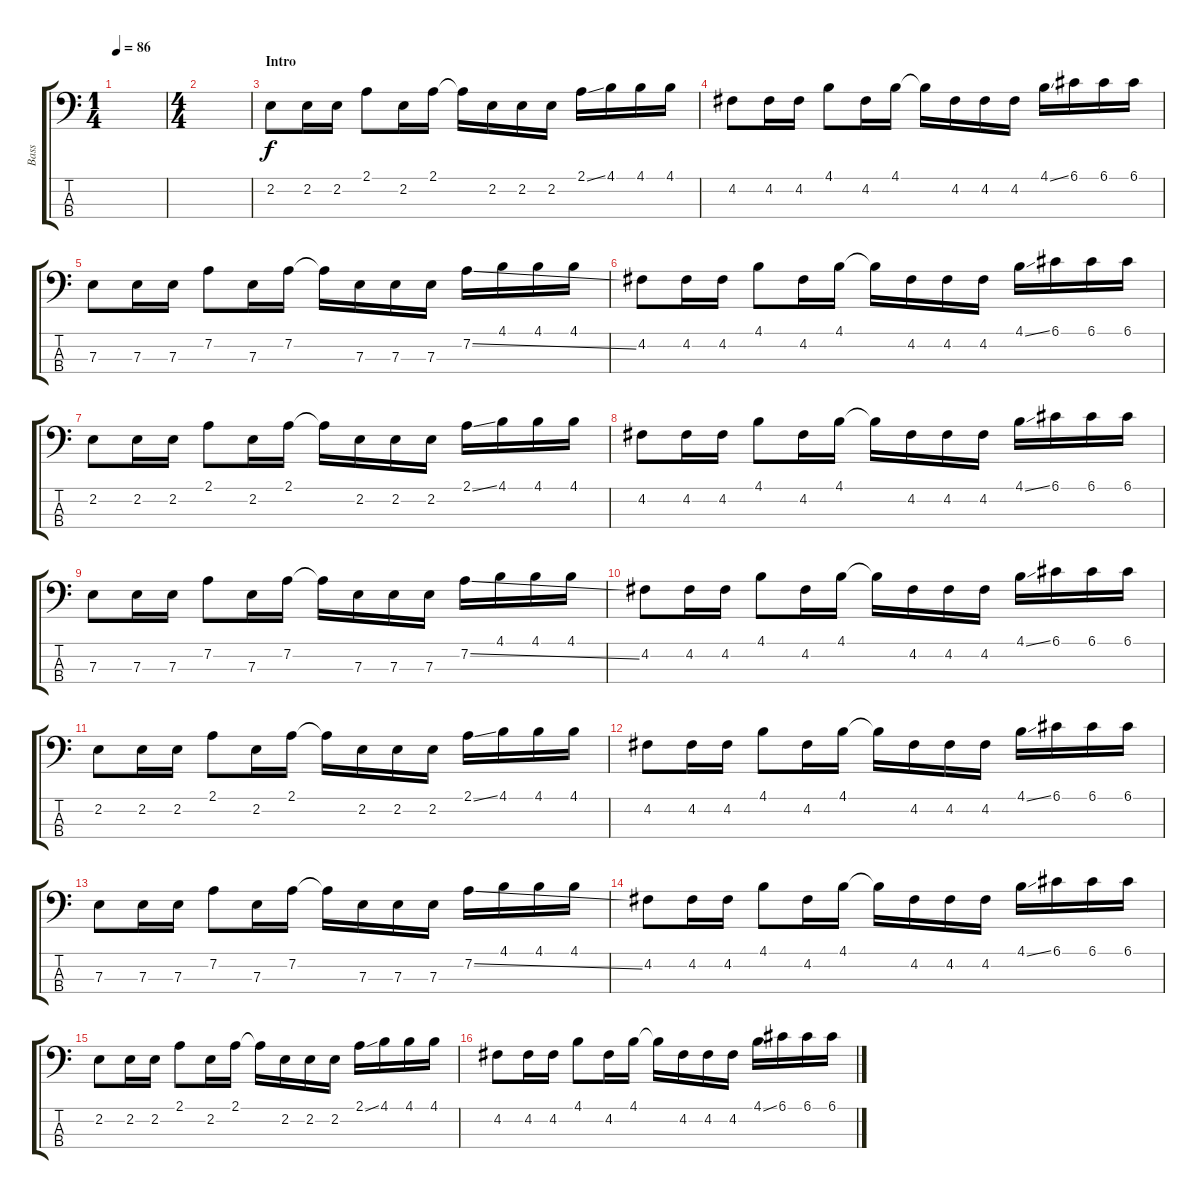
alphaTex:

\track ("Bass" "Bass") {instrument electricbassfinger}
\staff {score tabs}
\tuning (G2 D2 A1 E1) {hide}
\ts (1 4)
\tempo 86
\clef f4
\ks c
|
\ts (4 4)
|
\section ("" "Intro")
2.2.8 2.2.16 2.2.16 2.1.8 2.2.16 2.1.16 2.1{t}.16 2.2.16 2.2.16 2.2.16 2.1{ss}.16 4.1.16 4.1.16 4.1.16 |
4.2.8 4.2.16 4.2.16 4.1.8 4.2.16 4.1.16 4.1{t}.16 4.2.16 4.2.16 4.2.16 4.1{ss}.16 6.1.16 6.1.16 6.1.16 |
7.3.8 7.3.16 7.3.16 7.2.8 7.3.16 7.2.16 7.2{t}.16 7.3.16 7.3.16 7.3.16 7.2{ss}.16 4.1.16 4.1.16 4.1.16 |
4.2.8 4.2.16 4.2.16 4.1.8 4.2.16 4.1.16 4.1{t}.16 4.2.16 4.2.16 4.2.16 4.1{ss}.16 6.1.16 6.1.16 6.1.16 |
2.2.8 2.2.16 2.2.16 2.1.8 2.2.16 2.1.16 2.1{t}.16 2.2.16 2.2.16 2.2.16 2.1{ss}.16 4.1.16 4.1.16 4.1.16 |
4.2.8 4.2.16 4.2.16 4.1.8 4.2.16 4.1.16 4.1{t}.16 4.2.16 4.2.16 4.2.16 4.1{ss}.16 6.1.16 6.1.16 6.1.16 |
7.3.8 7.3.16 7.3.16 7.2.8 7.3.16 7.2.16 7.2{t}.16 7.3.16 7.3.16 7.3.16 7.2{ss}.16 4.1.16 4.1.16 4.1.16 |
4.2.8 4.2.16 4.2.16 4.1.8 4.2.16 4.1.16 4.1{t}.16 4.2.16 4.2.16 4.2.16 4.1{ss}.16 6.1.16 6.1.16 6.1.16 |
2.2.8 2.2.16 2.2.16 2.1.8 2.2.16 2.1.16 2.1{t}.16 2.2.16 2.2.16 2.2.16 2.1{ss}.16 4.1.16 4.1.16 4.1.16 |
4.2.8 4.2.16 4.2.16 4.1.8 4.2.16 4.1.16 4.1{t}.16 4.2.16 4.2.16 4.2.16 4.1{ss}.16 6.1.16 6.1.16 6.1.16 |
7.3.8 7.3.16 7.3.16 7.2.8 7.3.16 7.2.16 7.2{t}.16 7.3.16 7.3.16 7.3.16 7.2{ss}.16 4.1.16 4.1.16 4.1.16 |
4.2.8 4.2.16 4.2.16 4.1.8 4.2.16 4.1.16 4.1{t}.16 4.2.16 4.2.16 4.2.16 4.1{ss}.16 6.1.16 6.1.16 6.1.16 |
2.2.8 2.2.16 2.2.16 2.1.8 2.2.16 2.1.16 2.1{t}.16 2.2.16 2.2.16 2.2.16 2.1{ss}.16 4.1.16 4.1.16 4.1.16 |
4.2.8 4.2.16 4.2.16 4.1.8 4.2.16 4.1.16 4.1{t}.16 4.2.16 4.2.16 4.2.16 4.1{ss}.16 6.1.16 6.1.16 6.1.16
